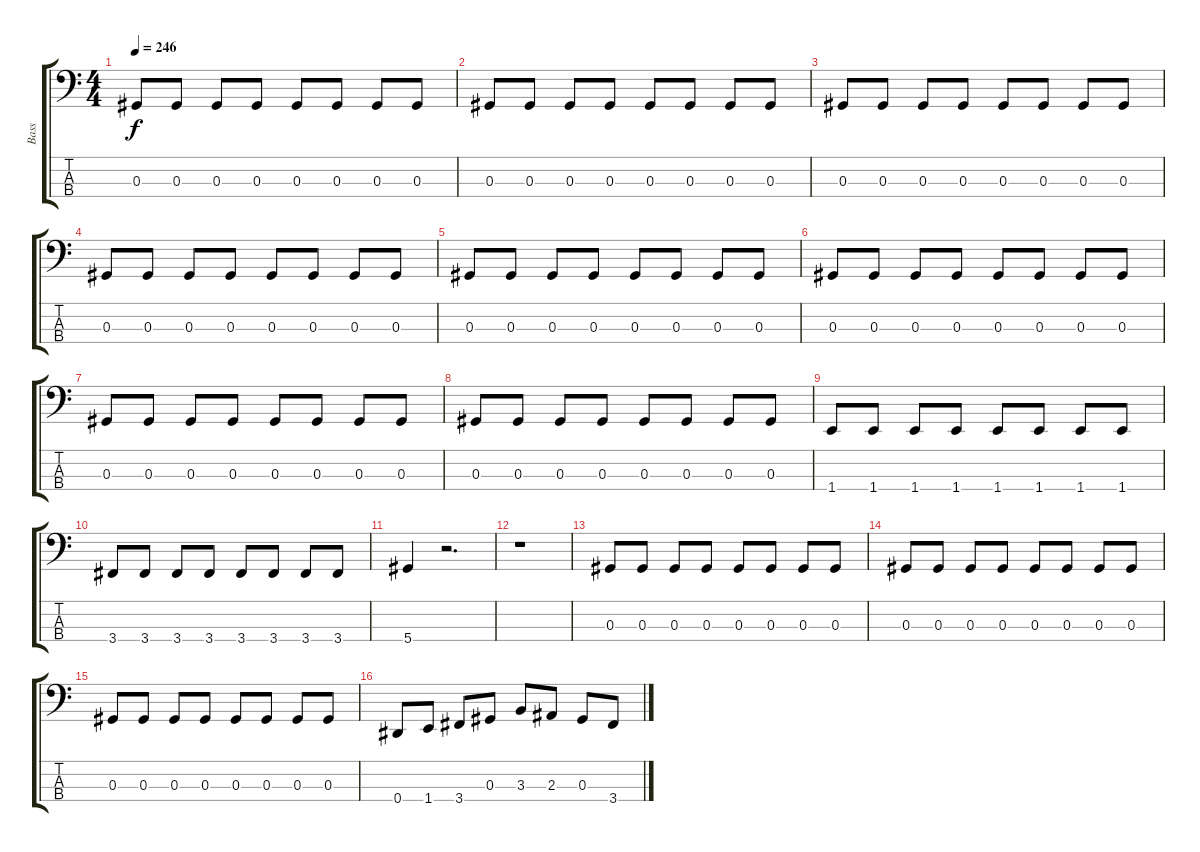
\track ("Bass" "Bass") {instrument electricbassfinger}
\staff {score tabs}
\tuning (Gb2 Db2 Ab1 Eb1) {hide}
\ts (4 4)
\tempo 246
\clef f4
\ks c
0.3.8{dy f} 0.3.8 0.3.8 0.3.8 0.3.8 0.3.8 0.3.8 0.3.8 |
0.3.8 0.3.8 0.3.8 0.3.8 0.3.8 0.3.8 0.3.8 0.3.8 |
0.3.8 0.3.8 0.3.8 0.3.8 0.3.8 0.3.8 0.3.8 0.3.8 |
0.3.8 0.3.8 0.3.8 0.3.8 0.3.8 0.3.8 0.3.8 0.3.8 |
0.3.8 0.3.8 0.3.8 0.3.8 0.3.8 0.3.8 0.3.8 0.3.8 |
0.3.8 0.3.8 0.3.8 0.3.8 0.3.8 0.3.8 0.3.8 0.3.8 |
0.3.8 0.3.8 0.3.8 0.3.8 0.3.8 0.3.8 0.3.8 0.3.8 |
0.3.8 0.3.8 0.3.8 0.3.8 0.3.8 0.3.8 0.3.8 0.3.8 |
1.4.8 1.4.8 1.4.8 1.4.8 1.4.8 1.4.8 1.4.8 1.4.8 |
3.4.8 3.4.8 3.4.8 3.4.8 3.4.8 3.4.8 3.4.8 3.4.8 |
5.4.4 r.2{d} |
r.1 |
0.3.8 0.3.8 0.3.8 0.3.8 0.3.8 0.3.8 0.3.8 0.3.8 |
0.3.8 0.3.8 0.3.8 0.3.8 0.3.8 0.3.8 0.3.8 0.3.8 |
0.3.8 0.3.8 0.3.8 0.3.8 0.3.8 0.3.8 0.3.8 0.3.8 |
0.4.8 1.4.8 3.4.8 0.3.8 3.3.8 2.3.8 0.3.8 3.4.8
